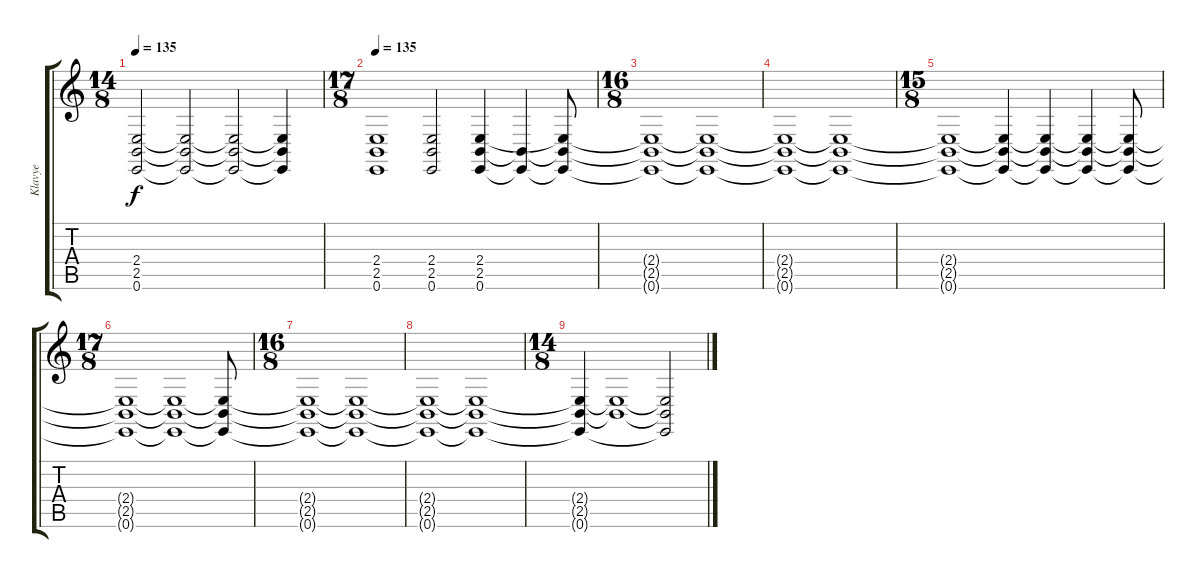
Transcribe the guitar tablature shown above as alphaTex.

\track ("Klavye" "Klavye") {instrument synthstrings1}
\staff {score tabs}
\tuning (E4 B3 G3 D3 A2 E2) {hide}
\ts (14 8)
\tempo 135
\clef g2
\ks c
(2.4{t} 2.5{t} 0.6{t}).2{dy f} (2.4{t} 2.5{t} 0.6{t}).2 (2.4{t} 2.5{t} 0.6{t}).2 (2.4{t} 2.5{t} 0.6{t}).4 |
\ts (17 8)
\tempo 135
(2.4 2.5 0.6).1 (2.4 2.5 0.6).2 (2.4 2.5 0.6).4 (2.5{t} 0.6{t}).4 (2.4{t} 2.5{t} 0.6{t}).8 |
\ts (16 8)
(2.4{t} 2.5{t} 0.6{t}).1 (2.4{t} 2.5{t} 0.6{t}).1 |
(2.4{t} 2.5{t} 0.6{t}).1 (2.4{t} 2.5{t} 0.6{t}).1 |
\ts (15 8)
(2.4{t} 2.5{t} 0.6{t}).1 (2.4{t} 2.5{t} 0.6{t}).4 (2.4{t} 2.5{t} 0.6{t}).4 (2.4{t} 2.5{t} 0.6{t}).4 (2.4{t} 2.5{t} 0.6{t}).8 |
\ts (17 8)
(2.4{t} 2.5{t} 0.6{t}).1 (2.4{t} 2.5{t} 0.6{t}).1 (2.4{t} 2.5{t} 0.6{t}).8 |
\ts (16 8)
(2.4{t} 2.5{t} 0.6{t}).1 (2.4{t} 2.5{t} 0.6{t}).1 |
(2.4{t} 2.5{t} 0.6{t}).1 (2.4{t} 2.5{t} 0.6{t}).1 |
\ts (14 8)
(2.4{t} 2.5{t} 0.6{t}).4 (2.4{t} 2.5{t}).1 (2.4{t} 2.5{t} 0.6{t}).2
